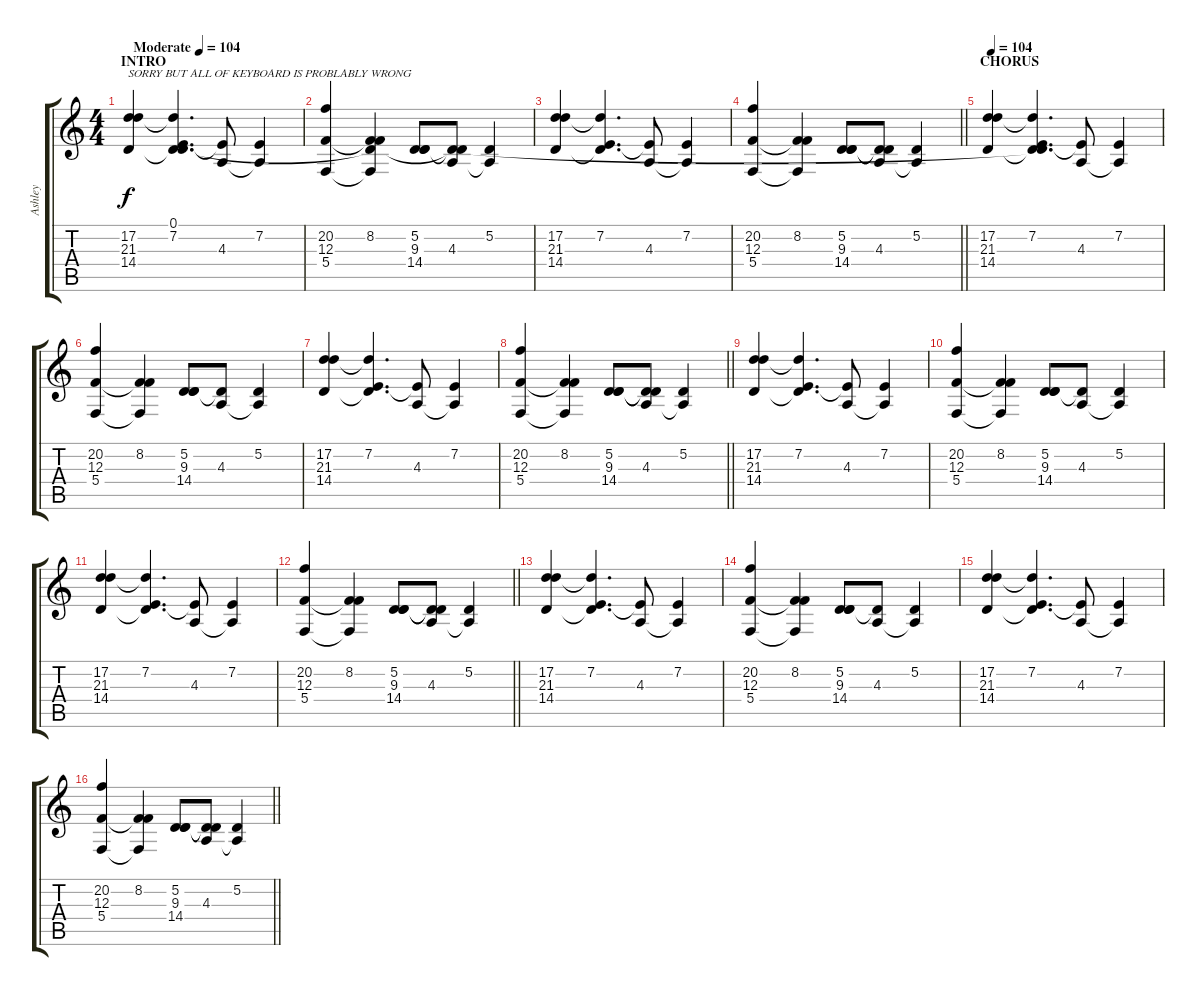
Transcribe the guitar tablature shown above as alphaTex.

\track ("Ashley" "Ashley") {instrument electricgrandpiano}
\staff {score tabs}
\tuning (D4 A3 F3 C3 G2 D2) {hide}
\ts (4 4)
\section ("" "INTRO")
\tempo (104 "Moderate")
\tempo 100
\tempo (104 "Moderate")
\clef g2
\ks c
(17.2 21.3 14.4).4{txt "SORRY BUT ALL OF KEYBOARD IS PROBLABLY WRONG" dy f volume 10 instrument electricgrandpiano} (0.1 7.2 21.3{t} 14.4{t}).4{d} (7.2{t} 4.3).8 (7.2 4.3{t}).4 |
(20.2 12.3 5.4).4 (0.1{t} 8.2 12.3{t} 5.4{t}).4 (5.2 9.3 14.4).8 (0.1{t} 4.3 14.4{t}).8 (5.2 4.3{t}).4 |
(17.2 21.3 14.4).4 (7.2 21.3{t} 14.4{t}).4{d} (7.2{t} 4.3).8 (7.2 4.3{t}).4 |
\barLineRight lightlight
(20.2 12.3 5.4).4 (8.2 12.3{t} 5.4{t}).4 (5.2 9.3 14.4).8 (5.2{t} 4.3 14.4{t}).8 (5.2 4.3{t}).4 |
\section ("" "CHORUS")
\tempo 104
(17.2 21.3 14.4).4{volume 13} (0.1{t} 7.2 21.3{t} 14.4{t}).4{d} (7.2{t} 4.3).8 (7.2 4.3{t}).4 |
(20.2 12.3 5.4).4 (8.2 12.3{t} 5.4{t}).4 (5.2 9.3 14.4).8 (4.3 14.4{t}).8 (5.2 4.3{t}).4 |
(17.2 21.3 14.4).4 (7.2 21.3{t} 14.4{t}).4{d} (7.2{t} 4.3).8 (7.2 4.3{t}).4 |
\barLineRight lightlight
(20.2 12.3 5.4).4 (8.2 12.3{t} 5.4{t}).4 (5.2 9.3 14.4).8 (5.2{t} 4.3 14.4{t}).8 (5.2 4.3{t}).4 |
(17.2 21.3 14.4).4 (7.2 21.3{t} 14.4{t}).4{d} (7.2{t} 4.3).8 (7.2 4.3{t}).4 |
(20.2 12.3 5.4).4 (8.2 12.3{t} 5.4{t}).4 (5.2 9.3 14.4).8 (4.3 14.4{t}).8 (5.2 4.3{t}).4 |
(17.2 21.3 14.4).4 (7.2 21.3{t} 14.4{t}).4{d} (7.2{t} 4.3).8 (7.2 4.3{t}).4 |
\barLineRight lightlight
(20.2 12.3 5.4).4 (8.2 12.3{t} 5.4{t}).4 (5.2 9.3 14.4).8 (5.2{t} 4.3 14.4{t}).8 (5.2 4.3{t}).4 |
(17.2 21.3 14.4).4 (7.2 21.3{t} 14.4{t}).4{d} (7.2{t} 4.3).8 (7.2 4.3{t}).4 |
(20.2 12.3 5.4).4 (8.2 12.3{t} 5.4{t}).4 (5.2 9.3 14.4).8 (4.3 14.4{t}).8 (5.2 4.3{t}).4 |
(17.2 21.3 14.4).4 (7.2 21.3{t} 14.4{t}).4{d} (7.2{t} 4.3).8 (7.2 4.3{t}).4 |
\barLineRight lightlight
(20.2 12.3 5.4).4 (8.2 12.3{t} 5.4{t}).4 (5.2 9.3 14.4).8 (5.2{t} 4.3 14.4{t}).8 (5.2 4.3{t}).4
